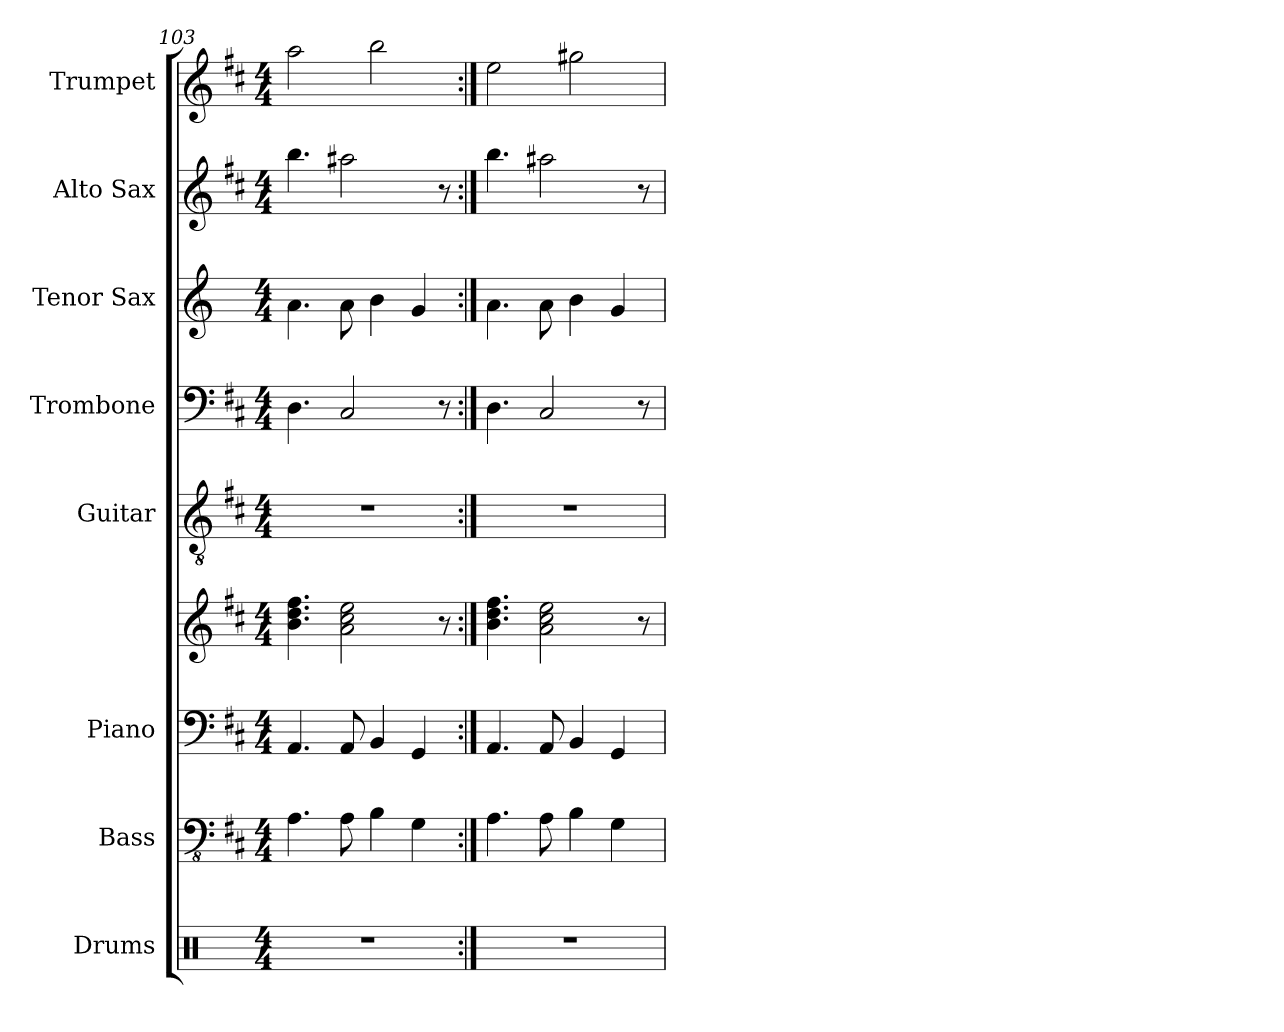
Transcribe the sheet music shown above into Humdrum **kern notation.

**kern	**kern	**kern	**kern	**kern	**kern	**kern	**kern	**kern
*part8	*part7	*part6	*part6	*part5	*part4	*part3	*part2	*part1
*staff9	*staff8	*staff7	*staff6	*staff5	*staff4	*staff3	*staff2	*staff1
*I"Drums	*I"Bass	*I"Piano	*	*I"Guitar	*I"Trombone	*I"Tenor Sax	*I"Alto Sax	*I"Trumpet
*I'Drums	*I'Bass	*I'Piano	*	*I'Gtr.	*I'Tbn.	*I'Tenor	*I'Alto	*I'Tpt.
*clefX	*clefFv4	*clefF4	*clefG2	*clefGv2	*clefF4	*clefG2	*clefG2	*clefG2
*	*	*	*	*	*	*ITrd8c14	*ITrd5c9	*ITrd1c2
*k[]	*k[f#c#]	*k[f#c#]	*k[f#c#]	*k[f#c#]	*k[f#c#]	*k[]	*k[b-]	*k[]
*M4/4	*M4/4	*M4/4	*M4/4	*M4/4	*M4/4	*M4/4	*M4/4	*M4/4
=103	=103	=103	=103	=103	=103	=103	=103	=103
1r	4.AA\	4.AA/	4.b\ 4.dd\ 4.ff#\	1r	4.D\	4.A\	4.dd\	2gg\
.	8AA\	8AA/	2a\ 2cc#\ 2ee\	.	2C#/	8A\	2cc#X\	.
.	4BB\	4BB/	.	.	.	4B\	.	2aa\
.	4GG\	4GG/	.	.	.	4G/	.	.
.	.	.	8r	.	8r	.	8r	.
=104:|!	=104:|!	=104:|!	=104:|!	=104:|!	=104:|!	=104:|!	=104:|!	=104:|!
1r	4.AA\	4.AA/	4.b\ 4.dd\ 4.ff#\	1r	4.D\	4.A\	4.dd\	2dd\
.	8AA\	8AA/	2a\ 2cc#\ 2ee\	.	2C#/	8A\	2cc#X\	.
.	4BB\	4BB/	.	.	.	4B\	.	2ff#X\
.	4GG\	4GG/	.	.	.	4G/	.	.
.	.	.	8r	.	8r	.	8r	.
=	=	=	=	=	=	=	=	=
*-	*-	*-	*-	*-	*-	*-	*-	*-
